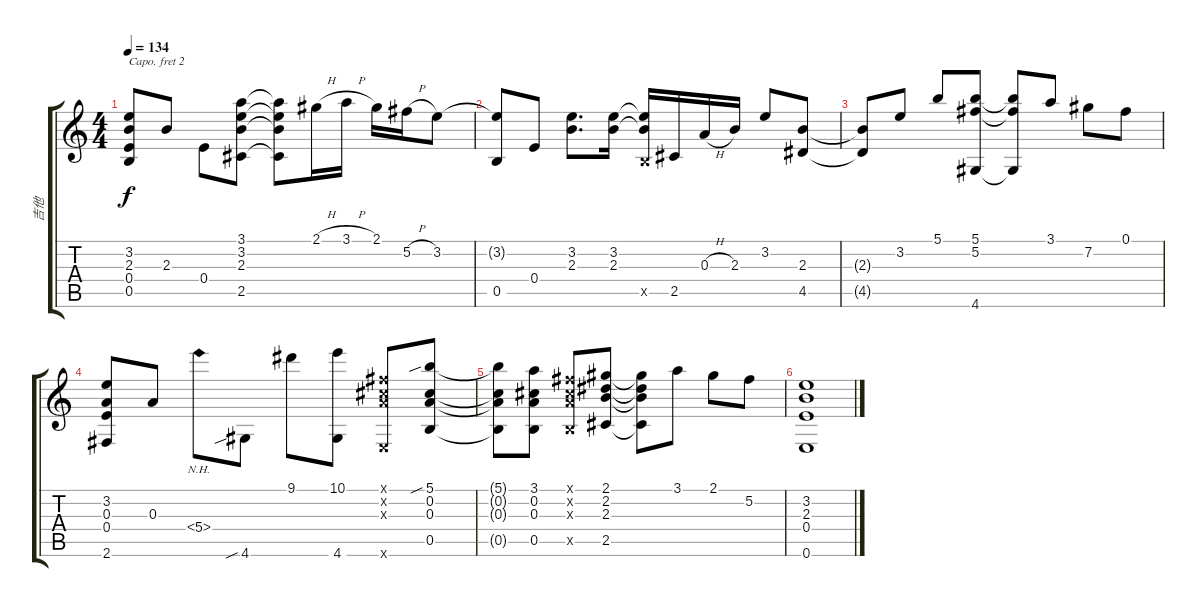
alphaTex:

\track ("吉他" "吉他") {instrument acousticguitarsteel}
\staff {score tabs}
\capo 2
\tuning (E4 B3 G3 D3 A2 D2) {hide}
\ts (4 4)
\tempo 134
\clef g2
\ks c
(3.2{t} 2.3{t} 0.4{t} 0.5{t}).8{dy f} 2.3.8 0.4.8 (3.1 3.2 2.3 2.5).8 (3.1{t} 3.2{t} 2.3{t} 2.5{t}).8 2.1{h}.16 3.1{h}.16 2.1.16 5.2{h}.16 3.2.8 |
(3.2{t} 0.5).8 0.4.8 (3.2 2.3).8{d} (3.2 2.3).16 (3.2{t} 2.3{t} 0.5{x}).16 2.5.16 0.3{h}.16 2.3.16 3.2.8 (2.3 4.5).8 |
(2.3{t} 4.5{t}).8 3.2.8 5.1.8 (5.1 5.2 4.6).8 (5.1{t} 5.2{t} 4.6{t}).8 3.1.8 7.2.8 0.1.8 |
(3.2 0.3 0.4 2.6).8 0.3.8 5.4{nh}.8 4.6{sib}.8 9.1.8 (10.1 4.6).8 (0.1{x} 0.2{x} 0.3{x} 0.6{x}).8 (5.1{sib} 0.2 0.3 0.5).8 |
(5.1{t} 0.2{t} 0.3{t} 0.5{t}).8 (3.1 0.2 0.3 0.5).8 (0.1{x} 0.2{x} 0.3{x} 0.5{x}).8 (2.1 2.2 2.3 2.5).8 (2.1{t} 2.2{t} 2.3{t} 2.5{t}).8 3.1.8 2.1.8 5.2.8 |
(3.2 2.3 0.4 0.6).1
